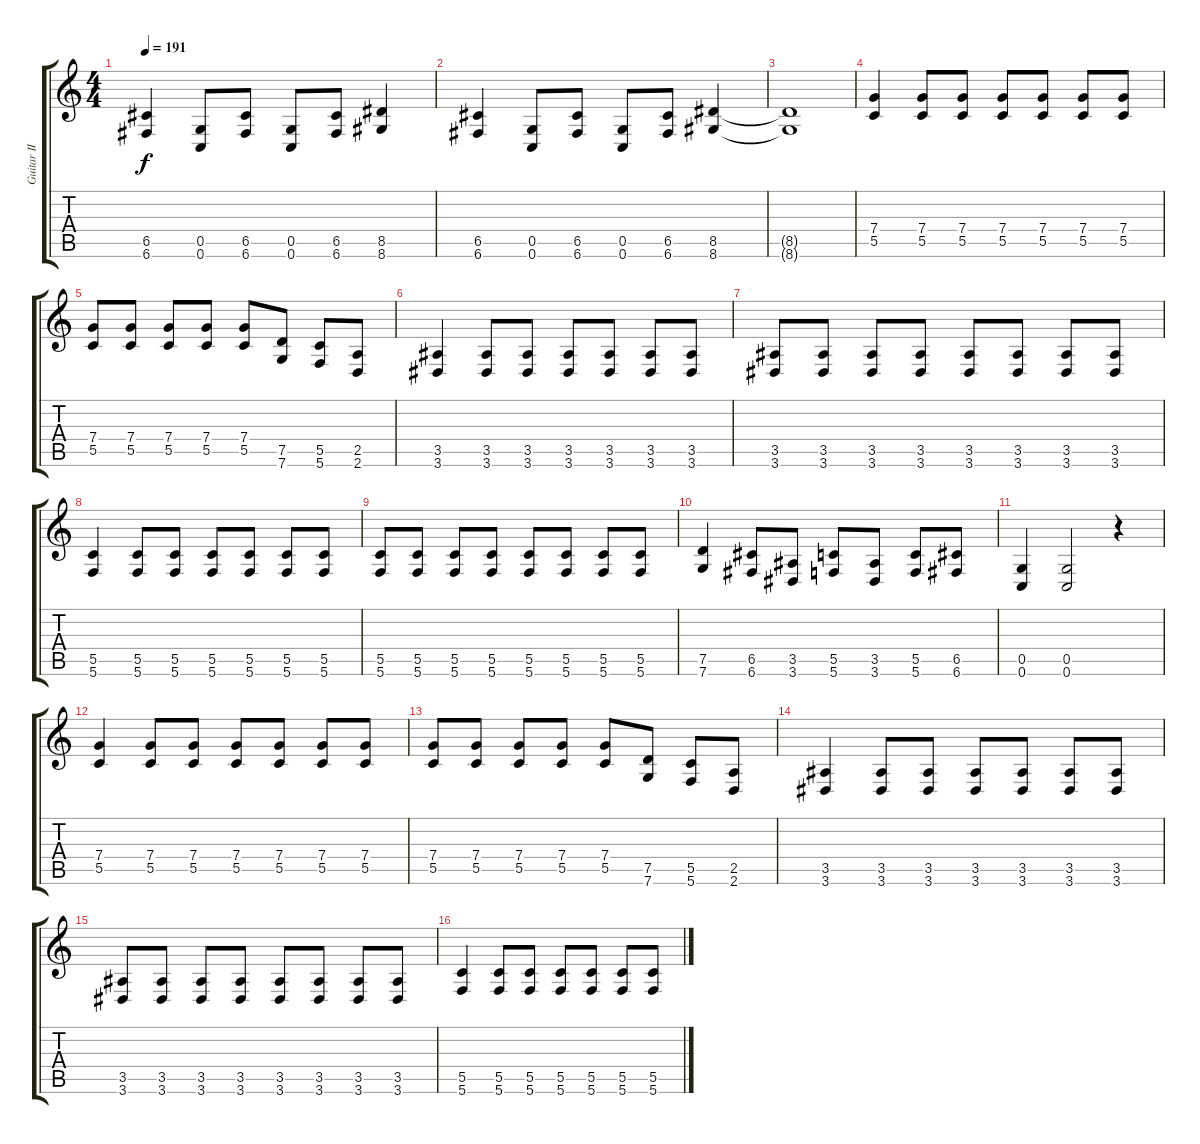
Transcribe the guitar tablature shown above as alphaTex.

\track ("Guitar II" "Guitar II") {instrument distortionguitar}
\staff {score tabs}
\tuning (D4 A3 F3 C3 G2 C2) {hide}
\ts (4 4)
\tempo 191
\clef g2
\ks c
(6.5 6.6).4{dy f} (0.5 0.6).8 (6.5 6.6).8 (0.5 0.6).8 (6.5 6.6).8 (8.5 8.6).4 |
(6.5 6.6).4 (0.5 0.6).8 (6.5 6.6).8 (0.5 0.6).8 (6.5 6.6).8 (8.5 8.6).4 |
(8.5{t} 8.6{t}).1 |
(7.4 5.5).4 (7.4 5.5).8 (7.4 5.5).8 (7.4 5.5).8 (7.4 5.5).8 (7.4 5.5).8 (7.4 5.5).8 |
(7.4 5.5).8 (7.4 5.5).8 (7.4 5.5).8 (7.4 5.5).8 (7.4 5.5).8 (7.5 7.6).8 (5.5 5.6).8 (2.5 2.6).8 |
(3.5 3.6).4 (3.5 3.6).8 (3.5 3.6).8 (3.5 3.6).8 (3.5 3.6).8 (3.5 3.6).8 (3.5 3.6).8 |
(3.5 3.6).8 (3.5 3.6).8 (3.5 3.6).8 (3.5 3.6).8 (3.5 3.6).8 (3.5 3.6).8 (3.5 3.6).8 (3.5 3.6).8 |
(5.5 5.6).4 (5.5 5.6).8 (5.5 5.6).8 (5.5 5.6).8 (5.5 5.6).8 (5.5 5.6).8 (5.5 5.6).8 |
(5.5 5.6).8 (5.5 5.6).8 (5.5 5.6).8 (5.5 5.6).8 (5.5 5.6).8 (5.5 5.6).8 (5.5 5.6).8 (5.5 5.6).8 |
(7.5 7.6).4 (6.5 6.6).8 (3.5 3.6).8 (5.5 5.6).8 (3.5 3.6).8 (5.5 5.6).8 (6.5 6.6).8 |
(0.5 0.6).4 (0.5 0.6).2 r.4 |
(7.4 5.5).4 (7.4 5.5).8 (7.4 5.5).8 (7.4 5.5).8 (7.4 5.5).8 (7.4 5.5).8 (7.4 5.5).8 |
(7.4 5.5).8 (7.4 5.5).8 (7.4 5.5).8 (7.4 5.5).8 (7.4 5.5).8 (7.5 7.6).8 (5.5 5.6).8 (2.5 2.6).8 |
(3.5 3.6).4 (3.5 3.6).8 (3.5 3.6).8 (3.5 3.6).8 (3.5 3.6).8 (3.5 3.6).8 (3.5 3.6).8 |
(3.5 3.6).8 (3.5 3.6).8 (3.5 3.6).8 (3.5 3.6).8 (3.5 3.6).8 (3.5 3.6).8 (3.5 3.6).8 (3.5 3.6).8 |
(5.5 5.6).4 (5.5 5.6).8 (5.5 5.6).8 (5.5 5.6).8 (5.5 5.6).8 (5.5 5.6).8 (5.5 5.6).8
